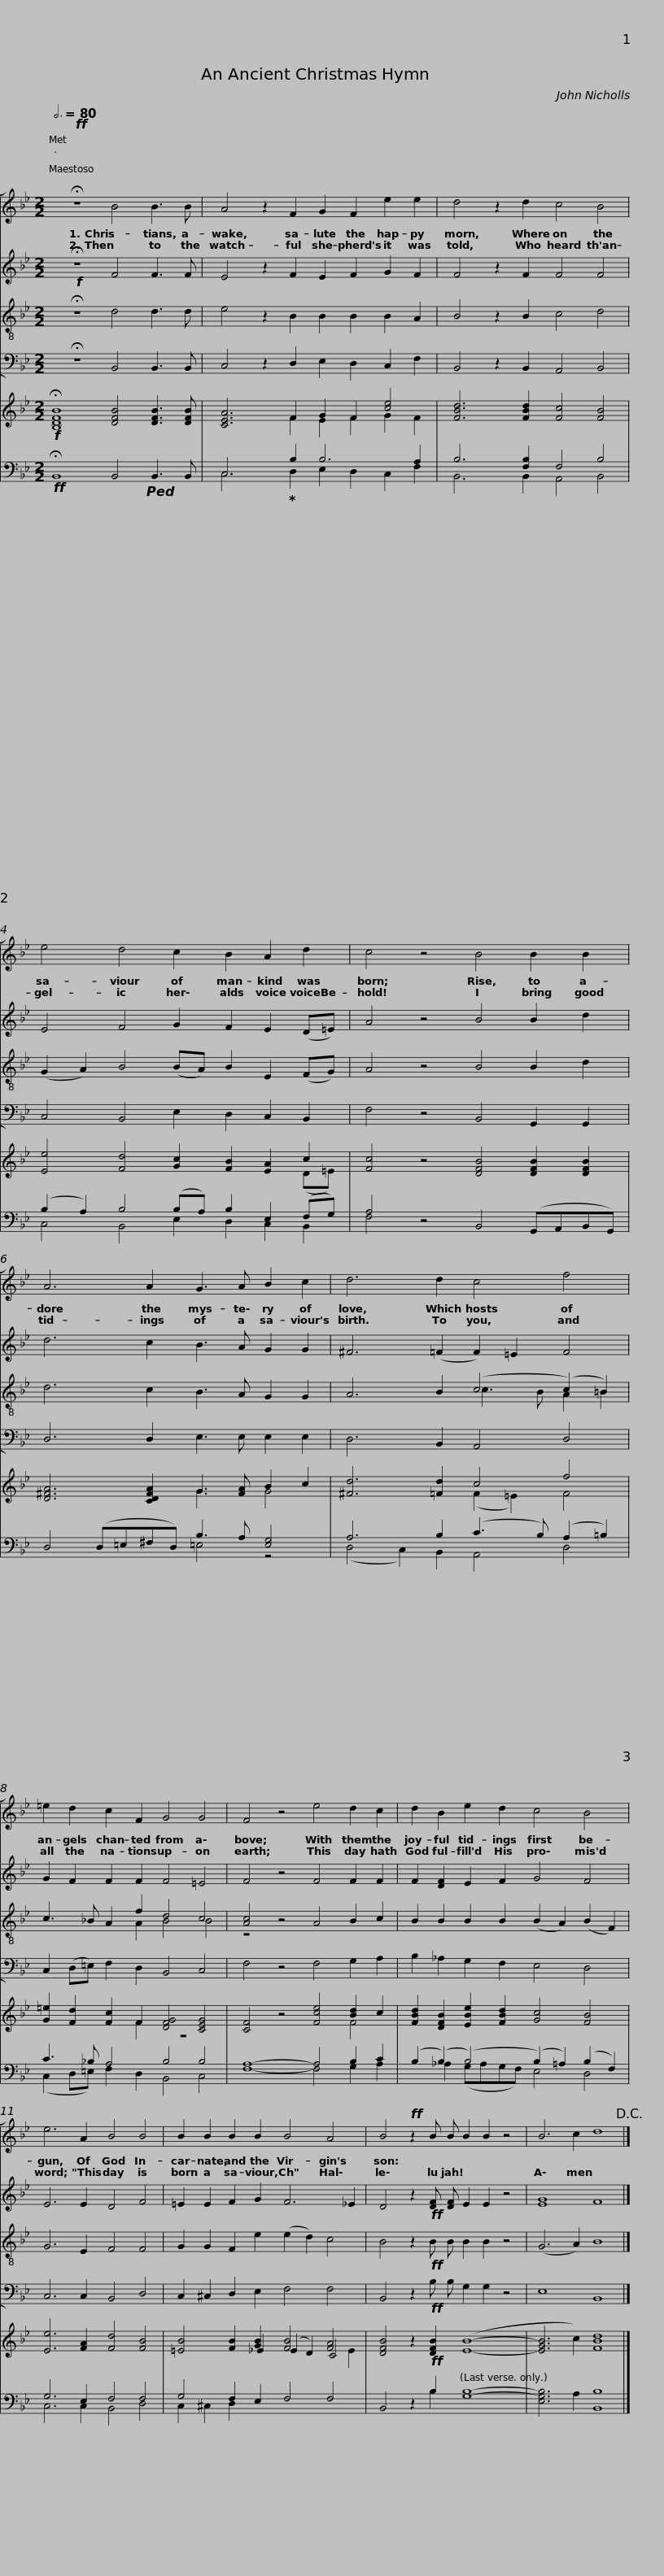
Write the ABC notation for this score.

X:1
%%score [ 1 2 ( 3 4 ) 5 ] { ( 6 8 10 ) | ( 7 9 ) }
L:1/8
Q:3/4=80
M:2/2
I:linebreak $
K:Bb
V:1 treble
V:2 treble
V:3 treble-8
V:4 treble-8
V:5 bass
V:6 treble
V:8 treble
V:10 treble
V:7 bass
V:9 bass
V:1
!ff! !fermata!z8 B4 B3 B | A4 z2 F2 G2 F2 e2 e2 | d4 z2 d2 c4 B4 |$ e4 d4 c2 B2 A2 d2 | c4 z4 B4 B2 B2 | %5
 A6 A2 G3 A B2 c2 |$ d6 d2 c4 f4 | =e2 d2 c2 F2 G4 G4 | F4 z4 e4 d2 c2 | d2 B2 e2 d2 c4 B4 |$ %10
 e6 A2 B4 B4 | B2 B2 B2 B2 B4 A4 | B4!ff! z2 B B B2 B2 z4 | B6 c2 d8!D.C.! |] %14
V:2
!f! !fermata!z8 F4 F3 F | E4 z2 F2 E2 F2 G2 F2 | F4 z2 F2 F4 F4 |$ E4 F4 G2 F2 E2 (D=E) | A4 z4 B4 B2 d2 | %5
 d6 c2 B3 A G2 G2 |$ ^F6 (=F2 F2) =E2 F4 | G2 F2 F2 F2 F4 =E4 | F4 z4 F4 F2 F2 | F2 [DF]2 E2 F2 G4 F4 |$ %10
 E6 E2 D4 F4 | =E2 E2 F2 G2 F6 _E2 | D4 z2!ff! [DF] [DF] E2 E2 z4 | [EG]8 F8 |] %14
V:3
 !fermata!z8 d4 d3 d | e4 z2 B2 B2 B2 B2 A2 | B4 z2 B2 c4 d4 |$ (G2 A2) B4 (BA) B2 E2 (FG) | A4 z4 B4 B2 d2 | %5
 d6 c2 B3 A G2 G2 |$ A6 B2 (c4 (c2) =B2) | c3 _B A2 f2 d4 c4 | [Ac]4 z4 A4 B2 c2 | B2 B2 B2 B2 (B2 A2) (B2 F2) |$ %10
 G6 E2 F4 F4 | G2 G2 F2 e2 (e2 d2) c4 | B4 z2!ff! B B B2 B2 z4 | (G6 A2) B8 |] %14
V:4
 x16 | x16 | x16 |$ x16 | x16 | %5
 x16 |$ x8 c3 B A2 =B2 | x6 A2 B4 B4 | z4 x12 | x16 |$ %10
 x16 | x16 | x16 | x16 |] %14
V:5
 !fermata!z8 B,,4 B,,3 B,, | C,4 z2 D,2 E,2 D,2 C,2 F,2 | B,,4 z2 B,,2 A,,4 B,,4 |$ C,4 B,,4 E,2 D,2 C,2 B,,2 | F,4 z4 B,,4 G,,2 G,,2 | %5
 D,6 D,2 E,3 E, E,2 E,2 |$ D,6 B,,2 A,,4 D,4 | C,2 (D,=E,) F,2 D,2 B,,4 C,4 | F,4 z4 F,4 G,2 A,2 | B,2 _A,2 G,2 F,2 E,4 D,4 |$ %10
 C,6 C,2 B,,4 D,4 | C,2 ^C,2 D,2 E,2 F,4 F,4 | B,,4 z2!ff! B, B, G,2 G,2 z4 | E,8 B,,8 |] %14
V:6
!f! !fermata![B,DFB]8 [DFB]4 [DFB]3 [DFB] | [CEA]6 F2 G2 F2 [ce]4 | [FBd]6 [FBd]2 [Fc]4 [FB]4 |$ [Ee]4 [Fd]4 [Gc]2 [FB]2 [EA]2 c2 | [Fc]4 z4 [DFB]4 [DFB]2 [DFB]2 | %5
 [D^FA]6 [CDFA]2 G3 [FA] B2 c2 |$ [^Fd]6 [=Fd]2 c4 f4 | [G=e]2 [Fd]2 [Fc]2 F2 [DFG]4 [CEG]4 | [CF]4 z4 [Fce]4 [Bd]2 c2 | [FBd]2 [DFB]2 [EBe]2 [FBd]2 [Gc]4 [FB]4 |$ %10
 [Ee]6 [FA]2 [Fd]4 [FB]4 | [=EB]4 [FB]2 [GB]2 [FB]4 [FA]4 | [DFB]4 z2!ff! [DFB]2 ([EB]8- | [EGB]6 c2) [FBd]8 |] %14
V:7
!ff! !fermata!B,,8 B,,4!ped! B,,3 B,, | C,6!ped-up! B,2 B,6 A,2 | B,6 [F,B,]2 F,4 B,4 |$ (B,2 A,2) B,4 (B,A,) B,2 E,2 (F,G,) | A,4 z4 B,,4 (G,,A,,B,,G,,) | %5
 D,4 (D,=E,^F,D,) B,3 A, [E,G,]4 |$ A,6 B,2 (C3 B,) (A,2 =B,2) | C3 _B, A,4 B,4 B,4 | A,8- A,4 B,2 C2 | (B,2 (B,2) (B,4) (B,2) =A,2) (B,2 F,2) |$ %10
 G,6 E,2 F,4 F,4 | G,4 F,2 E,2 F,4 F,4 | B,,4 z2 B,2 [G,B,]8- | [E,G,B,]6 A,2 [B,,B,]8 |] %14
V:8
 x16 | x6 F2 E2 F2 G2 F2 | x16 |$ x14 (D=E) | x16 | %5
 x8 G3 x G4 |$ x8 (F2 =E2) F4 | x6 F2 z8 | x12 F4 | x16 |$ %10
 x16 | x6 _E2 (E2 D2) C4 | x16 | x16 |] %14
V:9
 x16 | C,6 D,2 E,2 D,2 C,2 F,2 | B,,6 B,,2 A,,4 B,,4 |$ C,4 B,,4 E,2 D,2 C,2 B,,2 | F,4 x12 | %5
 x8 =E,4 z4 |$ (D,4 C,2) B,,2 A,,4 D,4 | (C,2 D,=E,) F,2 D,2 B,,4 C,4 | F,8- F,4 G,2 A,2 | x2 _A,2 (G,A,G,F,) E,4 D,4 |$ %10
 C,6 C,2 B,,4 D,4 | C,2 ^C,2 D,2 x10 | x6 B,2 x8 | x16 |] %14
V:10
 x16 | x16 | x16 |$ x16 | x16 | %5
 x16 |$ x16 | x16 | x16 | x16 |$ %10
 x16 | x14 E2 | x16 | x16 |] %14
